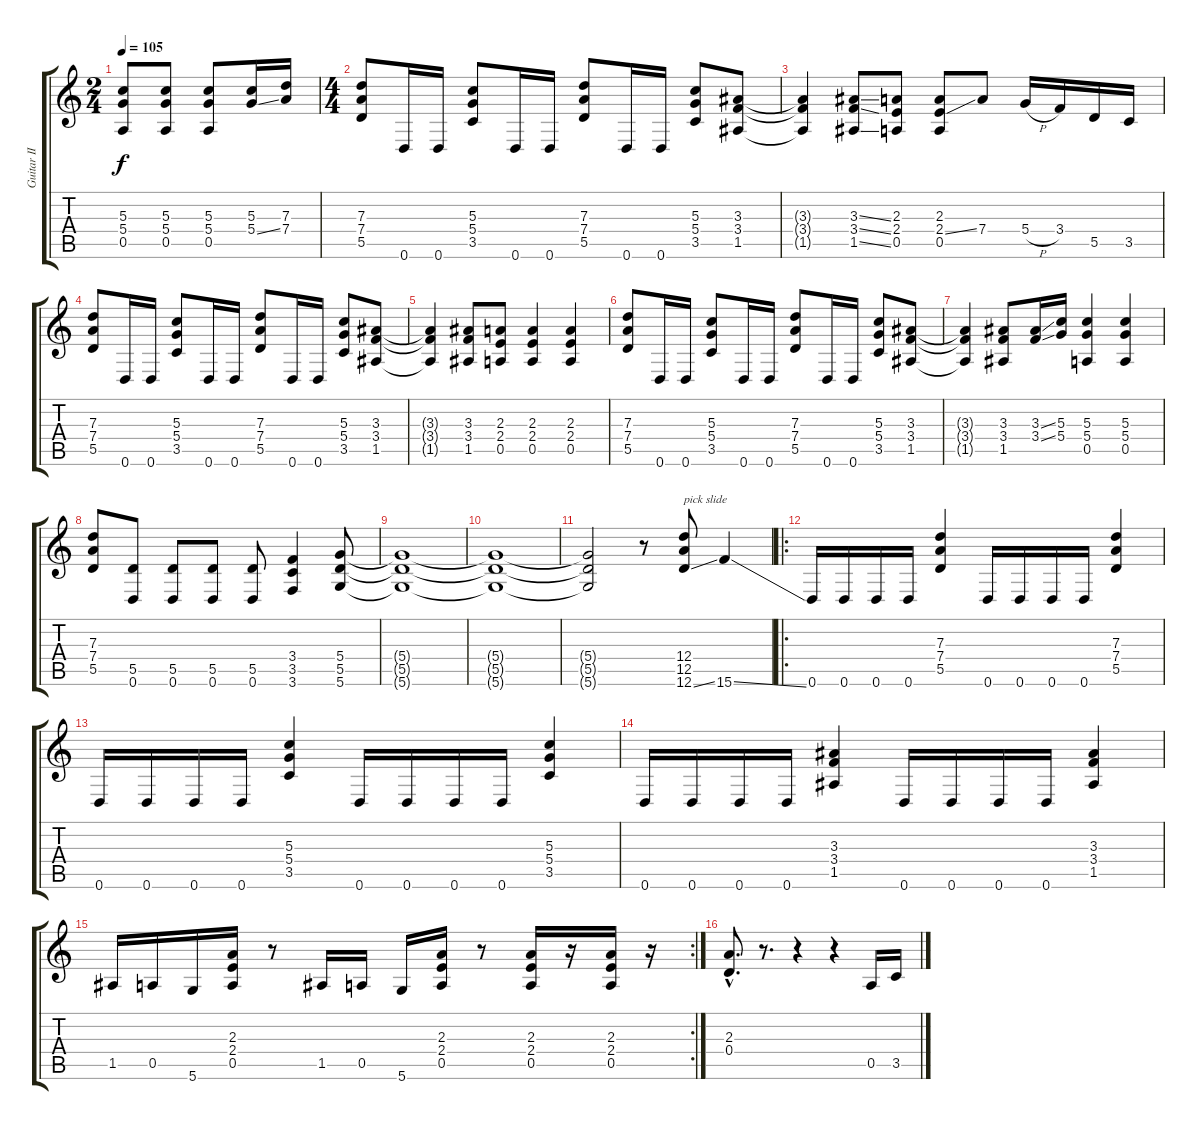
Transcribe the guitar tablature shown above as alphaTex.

\track ("Guitar II" "Guitar II") {instrument distortionguitar}
\staff {score tabs}
\tuning (E4 B3 G3 D3 A2 D2) {hide}
\ts (2 4)
\tempo 105
\clef g2
\ks c
(5.3 5.4 0.5).8{dy f} (5.3 5.4 0.5).8 (5.3 5.4 0.5).8 (5.3 5.4{ss}).16 (7.3 7.4).16 |
\ts (4 4)
(7.3 7.4 5.5).8 0.6.16 0.6.16 (5.3 5.4 3.5).8 0.6.16 0.6.16 (7.3 7.4 5.5).8 0.6.16 0.6.16 (5.3 5.4 3.5).8 (3.3 3.4 1.5).8 |
(3.3{t} 3.4{t} 1.5{t}).4 (3.3{ss} 3.4{ss} 1.5{ss}).8 (2.3 2.4 0.5).8 (2.3 2.4{ss} 0.5).8 7.4.8 5.4{h}.16 3.4.16 5.5.16 3.5.16 |
(7.3 7.4 5.5).8 0.6.16 0.6.16 (5.3 5.4 3.5).8 0.6.16 0.6.16 (7.3 7.4 5.5).8 0.6.16 0.6.16 (5.3 5.4 3.5).8 (3.3 3.4 1.5).8 |
(3.3{t} 3.4{t} 1.5{t}).4 (3.3 3.4 1.5).8 (2.3 2.4 0.5).8 (2.3 2.4 0.5).4 (2.3 2.4 0.5).4 |
(7.3 7.4 5.5).8 0.6.16 0.6.16 (5.3 5.4 3.5).8 0.6.16 0.6.16 (7.3 7.4 5.5).8 0.6.16 0.6.16 (5.3 5.4 3.5).8 (3.3 3.4 1.5).8 |
(3.3{t} 3.4{t} 1.5{t}).4 (3.3 3.4 1.5).8 (3.3{ss} 3.4{ss}).16 (5.3 5.4).16 (5.3 5.4 0.5).4 (5.3 5.4 0.5).4 |
(7.3 7.4 5.5).8 (5.5 0.6).8 (5.5 0.6).8 (5.5 0.6).8 (5.5 0.6).8 (3.4 3.5 3.6).4 (5.4 5.5 5.6).8 |
(5.4{t} 5.5{t} 5.6{t}).1 |
(5.4{t} 5.5{t} 5.6{t}).1 |
(5.4{t} 5.5{t} 5.6{t}).2 r.8 (12.4 12.5 12.6{ss}).8{txt "pick slide"} 15.6{ss}.4 |
\ro
0.6.16 0.6.16 0.6.16 0.6.16 (7.3 7.4 5.5).4 0.6.16 0.6.16 0.6.16 0.6.16 (7.3 7.4 5.5).4 |
0.6.16 0.6.16 0.6.16 0.6.16 (5.3 5.4 3.5).4 0.6.16 0.6.16 0.6.16 0.6.16 (5.3 5.4 3.5).4 |
0.6.16 0.6.16 0.6.16 0.6.16 (3.3 3.4 1.5).4 0.6.16 0.6.16 0.6.16 0.6.16 (3.3 3.4 1.5).4 |
\rc 2
1.5.16 0.5.16 5.6.16 (2.3 2.4 0.5).16 r.8 1.5.16 0.5.16 5.6.16 (2.3 2.4 0.5).16 r.8 (2.3 2.4 0.5).16 r.16 (2.3 2.4 0.5).16 r.16 |
(2.3{hac} 0.4{hac}).8{d} r.8{d} r.4 r.4 0.5.16 3.5.16
